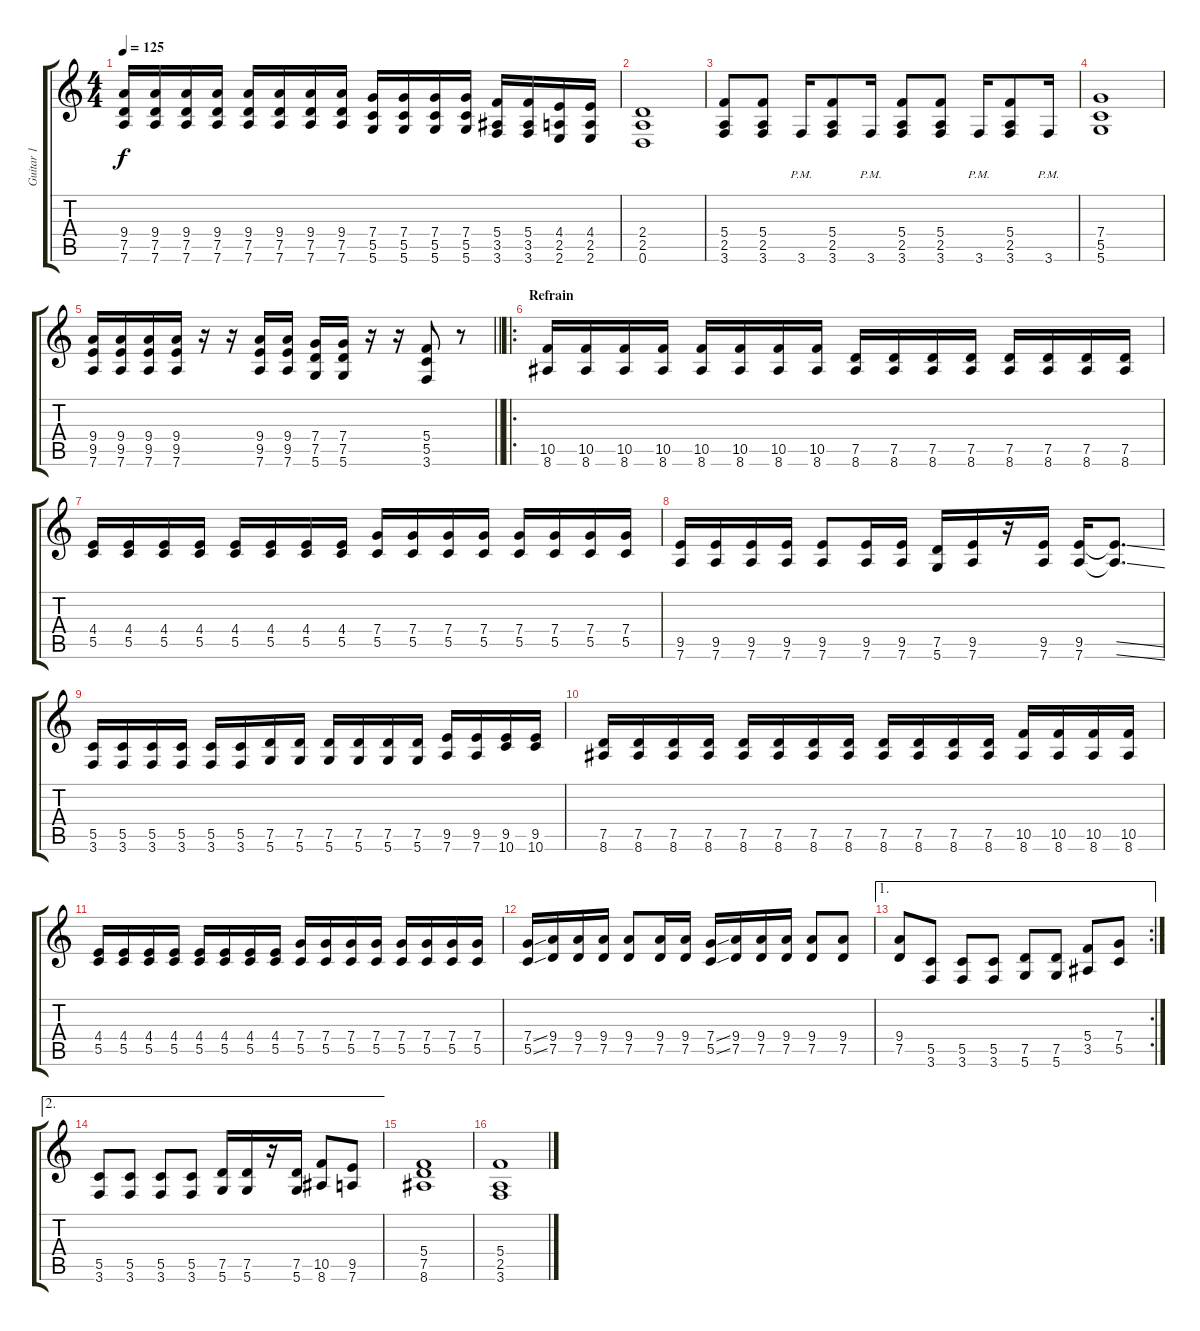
\track ("Guitar 1" "Guitar 1") {instrument distortionguitar}
\staff {score tabs}
\tuning (D4 A3 F3 C3 G2 D2) {hide}
\ts (4 4)
\tempo 125
\clef g2
\ks c
(9.4 7.5 7.6).16{dy f} (9.4 7.5 7.6).16 (9.4 7.5 7.6).16 (9.4 7.5 7.6).16 (9.4 7.5 7.6).16 (9.4 7.5 7.6).16 (9.4 7.5 7.6).16 (9.4 7.5 7.6).16 (7.4 5.5 5.6).16 (7.4 5.5 5.6).16 (7.4 5.5 5.6).16 (7.4 5.5 5.6).16 (5.4 3.5 3.6).16 (5.4 3.5 3.6).16 (4.4 2.5 2.6).16 (4.4 2.5 2.6).16 |
(2.4 2.5 0.6).1 |
(5.4 2.5 3.6).8 (5.4 2.5 3.6).8 3.6{pm}.16 (5.4 2.5 3.6).8 3.6{pm}.16 (5.4 2.5 3.6).8 (5.4 2.5 3.6).8 3.6{pm}.16 (5.4 2.5 3.6).8 3.6{pm}.16 |
(7.4 5.5 5.6).1 |
\barLineRight lightlight
(9.4 9.5 7.6).16 (9.4 9.5 7.6).16 (9.4 9.5 7.6).16 (9.4 9.5 7.6).16 r.16 r.16 (9.4 9.5 7.6).16 (9.4 9.5 7.6).16 (7.4 7.5 5.6).16 (7.4 7.5 5.6).16 r.16 r.16 (5.4 5.5 3.6).8 r.8 |
\ro
\section ("" "Refrain")
(10.5 8.6).16 (10.5 8.6).16 (10.5 8.6).16 (10.5 8.6).16 (10.5 8.6).16 (10.5 8.6).16 (10.5 8.6).16 (10.5 8.6).16 (7.5 8.6).16 (7.5 8.6).16 (7.5 8.6).16 (7.5 8.6).16 (7.5 8.6).16 (7.5 8.6).16 (7.5 8.6).16 (7.5 8.6).16 |
(4.4 5.5).16 (4.4 5.5).16 (4.4 5.5).16 (4.4 5.5).16 (4.4 5.5).16 (4.4 5.5).16 (4.4 5.5).16 (4.4 5.5).16 (7.4 5.5).16 (7.4 5.5).16 (7.4 5.5).16 (7.4 5.5).16 (7.4 5.5).16 (7.4 5.5).16 (7.4 5.5).16 (7.4 5.5).16 |
(9.5 7.6).16 (9.5 7.6).16 (9.5 7.6).16 (9.5 7.6).16 (9.5 7.6).8 (9.5 7.6).16 (9.5 7.6).16 (7.5 5.6).16 (9.5 7.6).16 r.16 (9.5 7.6).16 (9.5 7.6).16 (9.5{ss t} 7.6{ss t}).8{d} |
(5.5 3.6).16 (5.5 3.6).16 (5.5 3.6).16 (5.5 3.6).16 (5.5 3.6).16 (5.5 3.6).16 (7.5 5.6).16 (7.5 5.6).16 (7.5 5.6).16 (7.5 5.6).16 (7.5 5.6).16 (7.5 5.6).16 (9.5 7.6).16 (9.5 7.6).16 (9.5 10.6).16 (9.5 10.6).16 |
(7.5 8.6).16 (7.5 8.6).16 (7.5 8.6).16 (7.5 8.6).16 (7.5 8.6).16 (7.5 8.6).16 (7.5 8.6).16 (7.5 8.6).16 (7.5 8.6).16 (7.5 8.6).16 (7.5 8.6).16 (7.5 8.6).16 (10.5 8.6).16 (10.5 8.6).16 (10.5 8.6).16 (10.5 8.6).16 |
(4.4 5.5).16 (4.4 5.5).16 (4.4 5.5).16 (4.4 5.5).16 (4.4 5.5).16 (4.4 5.5).16 (4.4 5.5).16 (4.4 5.5).16 (7.4 5.5).16 (7.4 5.5).16 (7.4 5.5).16 (7.4 5.5).16 (7.4 5.5).16 (7.4 5.5).16 (7.4 5.5).16 (7.4 5.5).16 |
(7.4{ss} 5.5{ss}).16 (9.4 7.5).16 (9.4 7.5).16 (9.4 7.5).16 (9.4 7.5).8 (9.4 7.5).16 (9.4 7.5).16 (7.4{ss} 5.5{ss}).16 (9.4 7.5).16 (9.4 7.5).16 (9.4 7.5).16 (9.4 7.5).8 (9.4 7.5).8 |
\ae 1
\rc 2
(9.4 7.5).8 (5.5 3.6).8 (5.5 3.6).8 (5.5 3.6).8 (7.5 5.6).8 (7.5 5.6).8 (5.4 3.5).8 (7.4 5.5).8 |
\ae 2
(5.5 3.6).8 (5.5 3.6).8 (5.5 3.6).8 (5.5 3.6).8 (7.5 5.6).16 (7.5 5.6).16 r.16 (7.5 5.6).16 (10.5 8.6).8 (9.5 7.6).8 |
(5.4 7.5 8.6).1 |
(5.4 2.5 3.6).1
